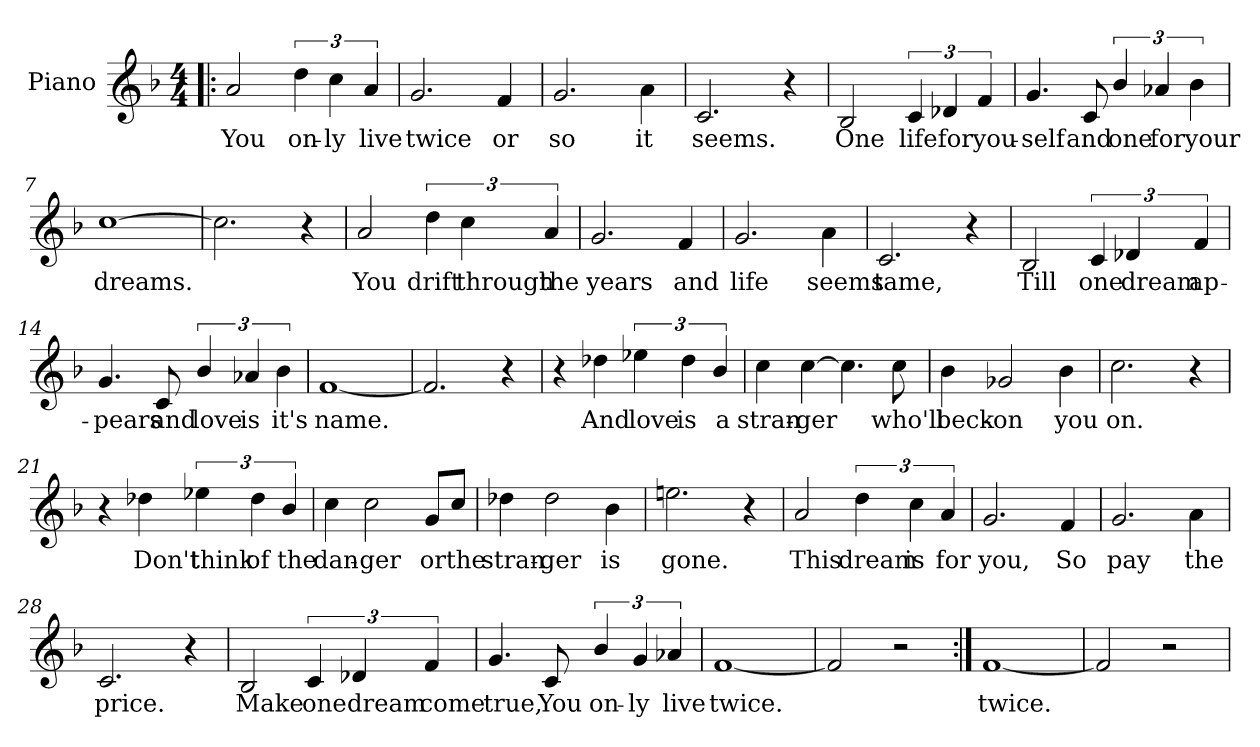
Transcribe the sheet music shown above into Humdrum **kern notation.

**kern	**text
*part1	*part1
*staff1	*staff1
*I"Piano	*
*I'Pno.	*
*clefG2	*
*k[b-]	*
*F:	*
*M4/4	*
=1!|:	=1!|:
2a/	You
6dd\	on-
6cc\	-ly
6a/	live
=2	=2
2.g/	twice
4f/	or
=3	=3
2.g/	so
4a\	it
=4	=4
2.c/	seems.
4r	.
=5	=5
2B-/	One
6c/	life
6d-X/	for
6f/	you-
!!LO:LB:g=z
=6	=6
4.g/	-self
8c/	and
6b-/	one
6a-X/	for
6b-\	your
=7	=7
[1cc	dreams.
=8	=8
2.cc\]	.
4r	.
=9	=9
2a/	You
6dd\	drift
6cc\	through
6a/	the
=10	=10
2.g/	years
4f/	and
!!LO:LB:g=z
=11	=11
2.g/	life
4a\	seems
=12	=12
2.c/	tame,
4r	.
=13	=13
2B-/	Till
6c/	one
6d-X/	dream
6f/	ap-
=14	=14
4.g/	-pears
8c/	and
6b-/	love
6a-X/	is
6b-\	it's
=15	=15
[1f	name.
!!LO:LB:g=z
=16	=16
2.f/]	.
4r	.
=17	=17
4r	.
4dd-X\	And
6ee-X\	love
6dd-\	is
6b-/	a
=18	=18
4cc\	stran-
[4cc\	-ger
4.cc\]	.
8cc\	who'll
=19	=19
4b-\	beck-
2g-X/	-on
4b-\	you
=20	=20
2.cc\	on.
4r	.
!!LO:LB:g=z
=21	=21
4r	.
4dd-X\	Don't
6ee-X\	think
6dd-\	of
6b-/	the
=22	=22
4cc\	dan-
2cc\	-ger
8g/L	or
8cc/J	the
=23	=23
4dd-X\	stran-
2dd-\	-ger
4b-\	is
=24	=24
2.een\	gone.
4r	.
=25	=25
2a/	This
6dd\	dream
6cc\	is
6a/	for
!!LO:LB:g=z
=26	=26
2.g/	you,
4f/	So
=27	=27
2.g/	pay
4a\	the
=28	=28
2.c/	price.
4r	.
=29	=29
2B-/	Make
6c/	one
6d-X/	dream
6f/	come
=30	=30
4.g/	true,
8c/	You
6b-/	on-
6g/	-ly
6a-X/	live
!!LO:LB:g=z
=31	=31
[1f	twice.
=32	=32
2f/]	.
2r	.
=33:|!	=33:|!
[1f	twice.
=34	=34
2f/]	.
2r	.
=	=
*-	*-
